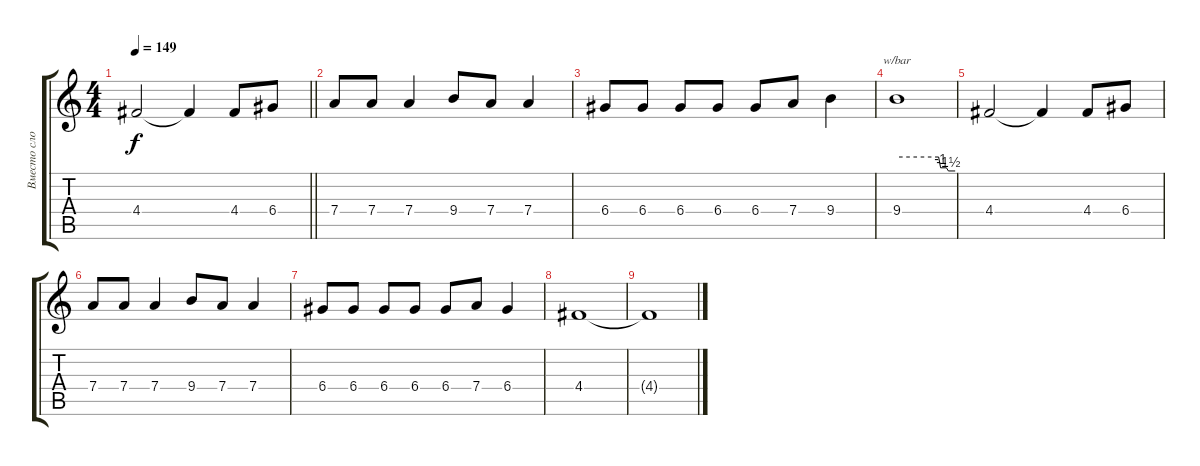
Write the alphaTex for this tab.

\track ("Вместо слов" "Вместо сло") {instrument acousticguitarsteel}
\staff {score tabs}
\tuning (E4 B3 G3 D3 A2 E2) {hide}
\ts (4 4)
\tempo 149
\clef g2
\barLineRight lightlight
\ks c
4.4{t}.2{dy f} 4.4{t}.4 4.4.8 6.4.8 |
7.4.8 7.4.8 7.4.4 9.4.8 7.4.8 7.4.4 |
6.4.8 6.4.8 6.4.8 6.4.8 6.4.8 7.4.8 9.4.4 |
9.4.1{tbe (custom default 0 0 43 0 45 -4 51 -4 53 -6 60 -6)} |
4.4.2 4.4{t}.4 4.4.8 6.4.8 |
7.4.8 7.4.8 7.4.4 9.4.8 7.4.8 7.4.4 |
6.4.8 6.4.8 6.4.8 6.4.8 6.4.8 7.4.8 6.4.4 |
4.4.1 |
4.4{t}.1
